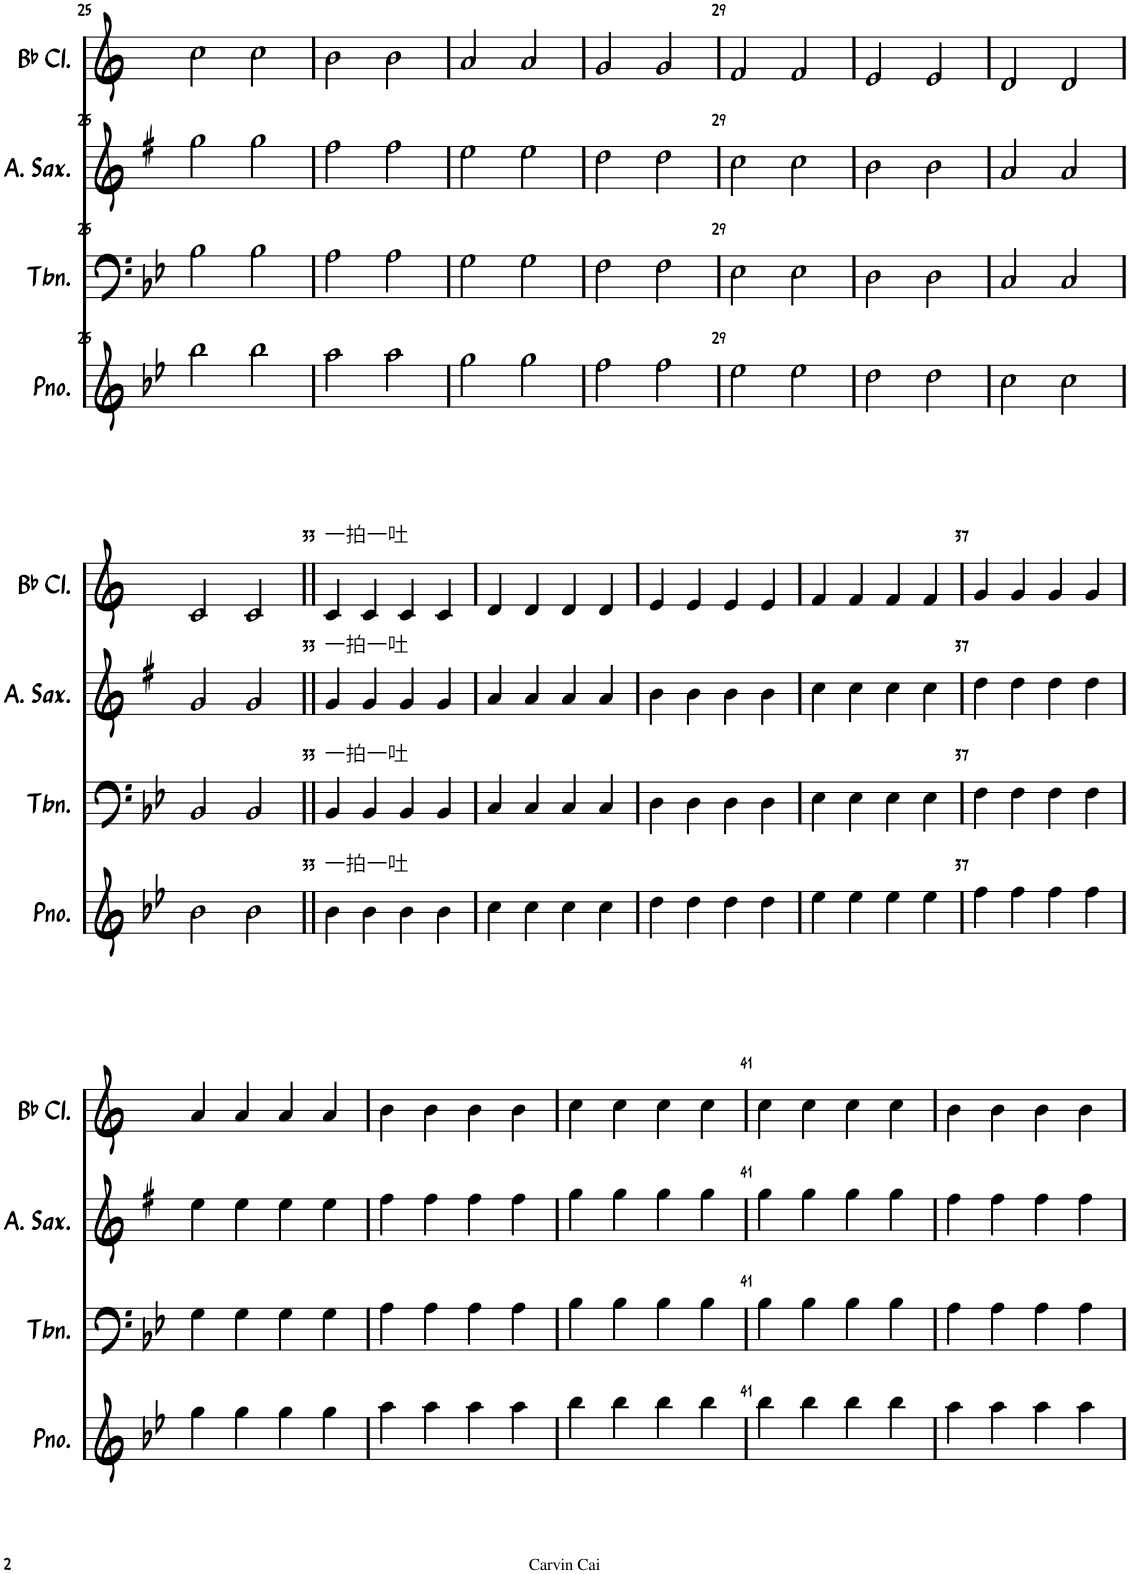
**kern	**kern	**kern	**kern
*part4	*part3	*part2	*part1
*staff4	*staff3	*staff2	*staff1
*I"钢琴	*I"长号	*I"中音萨克斯	*I"降B调单簧管
!!LO:PB:g=z
*clefG2	*clefF4	*clefG2	*clefG2
*	*	*Trd5c9	*Trd1c2
*k[b-e-]	*k[b-e-]	*k[f#]	*k[]
*M4/4	*M4/4	*M4/4	*M4/4
=25	=25	=25	=25
2bb-\	2B-\	2gg\	2cc\
2bb-\	2B-\	2gg\	2cc\
=26	=26	=26	=26
2aa\	2A\	2ff#\	2b\
2aa\	2A\	2ff#\	2b\
=27	=27	=27	=27
2gg\	2G\	2ee\	2a/
2gg\	2G\	2ee\	2a/
=28	=28	=28	=28
2ff\	2F\	2dd\	2g/
2ff\	2F\	2dd\	2g/
=29	=29	=29	=29
2ee-\	2E-\	2cc\	2f/
2ee-\	2E-\	2cc\	2f/
=30	=30	=30	=30
2dd\	2D\	2b\	2e/
2dd\	2D\	2b\	2e/
=31	=31	=31	=31
2cc\	2C/	2a/	2d/
2cc\	2C/	2a/	2d/
!!LO:LB:g=z
=32	=32	=32	=32
2b-\	2BB-/	2g/	2c/
2b-\	2BB-/	2g/	2c/
=33||	=33||	=33||	=33||
!	!	!	!LO:TX:a:t=一拍一吐
!	!	!LO:TX:a:t=一拍一吐	!
!	!LO:TX:a:t=一拍一吐	!	!
!LO:TX:a:t=一拍一吐	!	!	!
4b-\	4BB-/	4g/	4c/
4b-\	4BB-/	4g/	4c/
4b-\	4BB-/	4g/	4c/
4b-\	4BB-/	4g/	4c/
=34	=34	=34	=34
4cc\	4C/	4a/	4d/
4cc\	4C/	4a/	4d/
4cc\	4C/	4a/	4d/
4cc\	4C/	4a/	4d/
=35	=35	=35	=35
4dd\	4D\	4b\	4e/
4dd\	4D\	4b\	4e/
4dd\	4D\	4b\	4e/
4dd\	4D\	4b\	4e/
=36	=36	=36	=36
4ee-\	4E-\	4cc\	4f/
4ee-\	4E-\	4cc\	4f/
4ee-\	4E-\	4cc\	4f/
4ee-\	4E-\	4cc\	4f/
=37	=37	=37	=37
4ff\	4F\	4dd\	4g/
4ff\	4F\	4dd\	4g/
4ff\	4F\	4dd\	4g/
4ff\	4F\	4dd\	4g/
!!LO:LB:g=z
=38	=38	=38	=38
4gg\	4G\	4ee\	4a/
4gg\	4G\	4ee\	4a/
4gg\	4G\	4ee\	4a/
4gg\	4G\	4ee\	4a/
=39	=39	=39	=39
4aa\	4A\	4ff#\	4b\
4aa\	4A\	4ff#\	4b\
4aa\	4A\	4ff#\	4b\
4aa\	4A\	4ff#\	4b\
=40	=40	=40	=40
4bb-\	4B-\	4gg\	4cc\
4bb-\	4B-\	4gg\	4cc\
4bb-\	4B-\	4gg\	4cc\
4bb-\	4B-\	4gg\	4cc\
=41	=41	=41	=41
4bb-\	4B-\	4gg\	4cc\
4bb-\	4B-\	4gg\	4cc\
4bb-\	4B-\	4gg\	4cc\
4bb-\	4B-\	4gg\	4cc\
=42	=42	=42	=42
4aa\	4A\	4ff#\	4b\
4aa\	4A\	4ff#\	4b\
4aa\	4A\	4ff#\	4b\
4aa\	4A\	4ff#\	4b\
=	=	=	=
*-	*-	*-	*-
